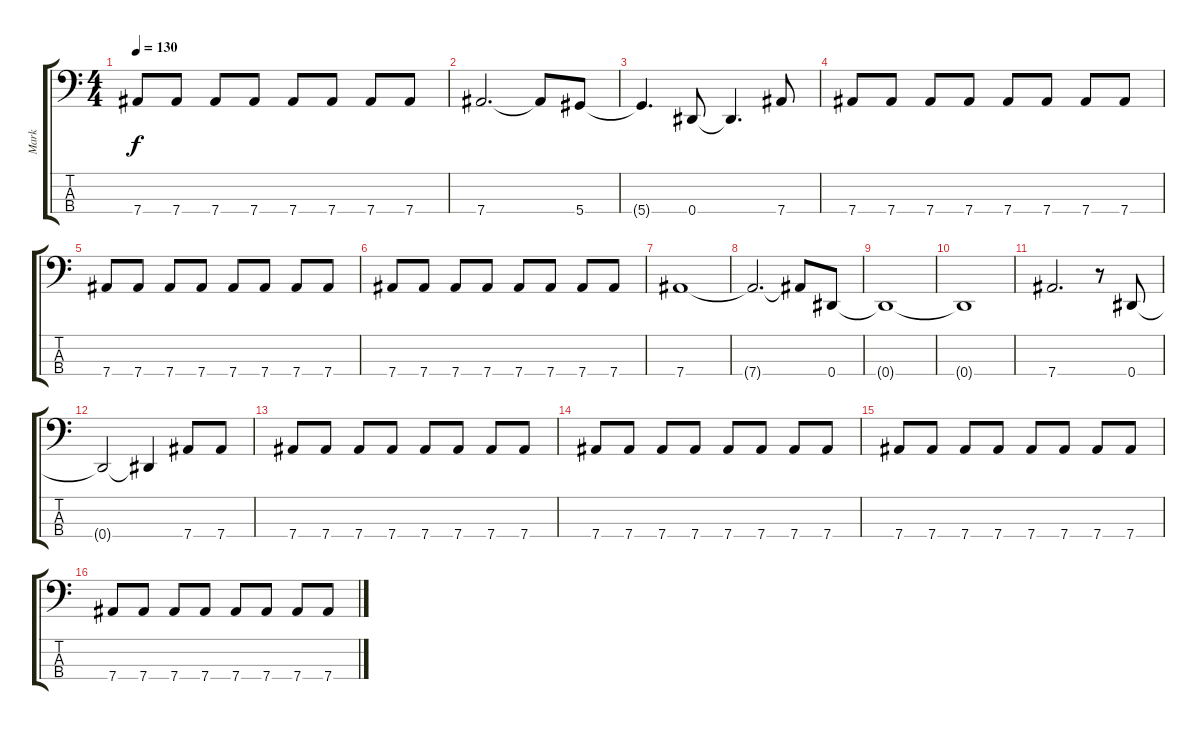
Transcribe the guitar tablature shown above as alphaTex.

\track ("Mark" "Mark") {instrument electricbassfinger}
\staff {score tabs}
\tuning (Gb2 Db2 Ab1 Eb1) {hide}
\ts (4 4)
\tempo 130
\clef f4
\ks c
7.4.8{dy f} 7.4.8 7.4.8 7.4.8 7.4.8 7.4.8 7.4.8 7.4.8 |
7.4.2{d} 7.4{t}.8 5.4.8 |
5.4{t}.4{d} 0.4.8 0.4{t}.4{d} 7.4.8 |
7.4.8 7.4.8 7.4.8 7.4.8 7.4.8 7.4.8 7.4.8 7.4.8 |
7.4.8 7.4.8 7.4.8 7.4.8 7.4.8 7.4.8 7.4.8 7.4.8 |
7.4.8 7.4.8 7.4.8 7.4.8 7.4.8 7.4.8 7.4.8 7.4.8 |
7.4.1 |
7.4{t}.2{d} 7.4{t}.8 0.4.8 |
0.4{t}.1 |
0.4{t}.1 |
7.4.2{d} r.8 0.4.8 |
0.4{t}.2 0.4{t}.4 7.4.8 7.4.8 |
7.4.8 7.4.8 7.4.8 7.4.8 7.4.8 7.4.8 7.4.8 7.4.8 |
7.4.8 7.4.8 7.4.8 7.4.8 7.4.8 7.4.8 7.4.8 7.4.8 |
7.4.8 7.4.8 7.4.8 7.4.8 7.4.8 7.4.8 7.4.8 7.4.8 |
7.4.8 7.4.8 7.4.8 7.4.8 7.4.8 7.4.8 7.4.8 7.4.8
